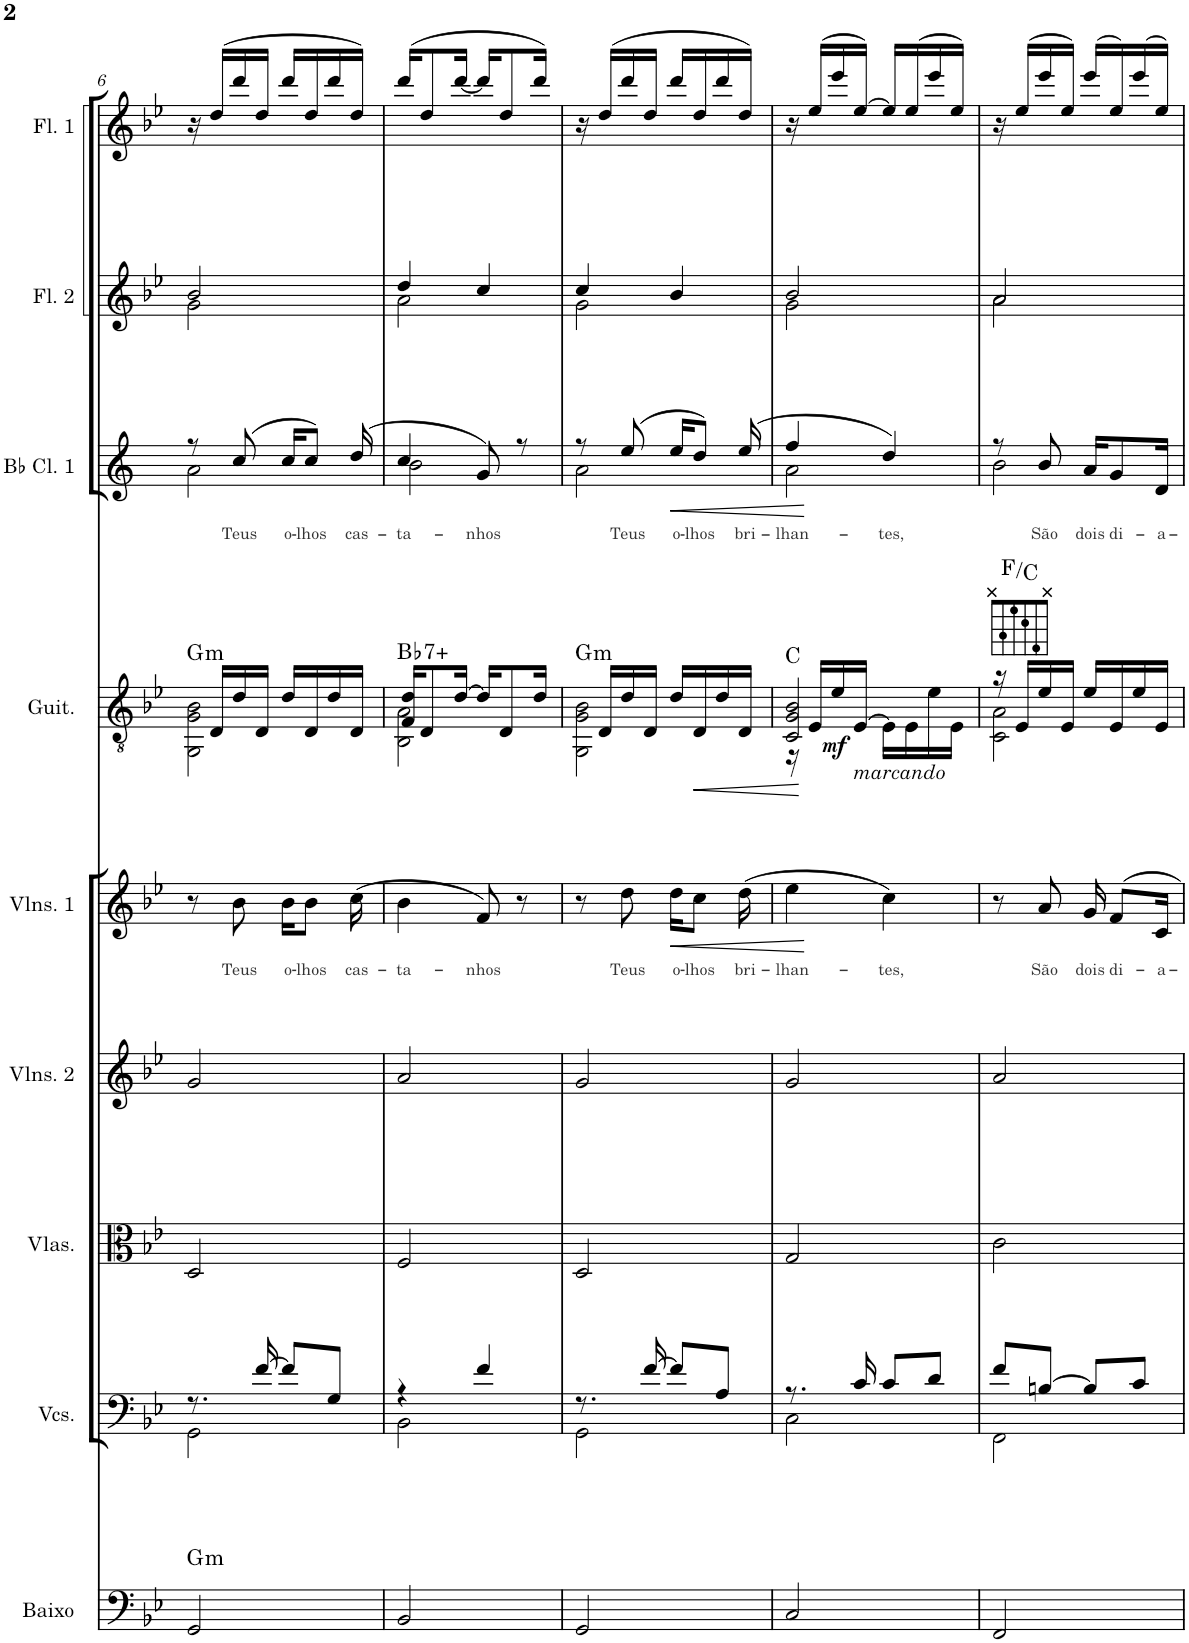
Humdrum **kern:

**kern	**harte	**kern	**kern	**kern	**kern	**text	**dynam	**kern	**dynam	**harte	**kern	**text	**dynam	**kern	**kern
*part9	*part9	*part8	*part7	*part6	*part5	*part5	*part5	*part4	*part4	*part4	*part3	*part3	*part3	*part2	*part1
*staff9	*	*staff8	*staff7	*staff6	*staff5	*staff5	*staff5	*staff4	*staff4	*	*staff3	*staff3	*staff3	*staff2	*staff1
*I"Baixo Acústico	*	*I"Violoncellos	*I"Violas	*I"Violins 2	*I"Violins 1	*	*	*I"Guitarra Clássica	*	*	*I"Bb Clarinet 1	*	*	*I"Flute 2	*I"Flute 1
*I'Baixo	*	*I'Vcs.	*I'Vlas.	*I'Vlns. 2	*I'Vlns. 1	*	*	*I'Guit.	*	*	*I'Bb Cl. 1	*	*	*I'Fl. 2	*I'Fl. 1
!!LO:PB:g=z
*clefF4	*	*clefF4	*clefC3	*clefG2	*clefG2	*	*	*clefGv2	*	*	*clefG2	*	*	*clefG2	*clefG2
*Trd7c12	*	*	*	*	*	*	*	*	*	*	*Trd1c2	*	*	*	*
*k[b-e-]	*	*k[b-e-]	*k[b-e-]	*k[b-e-]	*k[b-e-]	*	*	*k[b-e-]	*	*	*k[]	*	*	*k[b-e-]	*k[b-e-]
*M2/4	*	*M2/4	*M2/4	*M2/4	*M2/4	*	*	*M2/4	*	*	*M2/4	*	*	*M2/4	*M2/4
=6	=6	=6	=6	=6	=6	=6	=6	=6	=6	=6	=6	=6	=6	=6	=6
*	*	*^	*	*	*	*	*	*^	*	*	*^	*	*	*^	*
!	!LO:H:kt=m	!	!	!	!	!	!	!	!	!	!	!LO:H:kt=m	!	!	!	!	!	!	!
2GG/	G:min	8.r	2GG\	2D/	2g/	8r	.	.	2GG\ 2G\ 2B-\	16ryy	.	G:min	8r	2a\	.	.	2b-/	2g\	16r
.	.	.	.	.	.	.	.	.	.	16D/LL	.	.	.	.	.	.	.	.	(>16dd/LL
!	!	!	!	!	!	!	!LO:LY:b:color=#333333	!	!	!	!	!	!	!	!LO:LY:b:color=#333333	!	!	!	!
.	.	.	.	.	.	8b-\	Teus	.	.	16d/	.	.	(8cc/	.	Teus	.	.	.	16ddd/
.	.	[16f/	.	.	.	.	.	.	.	16D/JJ	.	.	.	.	.	.	.	.	16dd/JJ
!	!	!	!	!	!	!	!LO:LY:b:color=#333333	!	!	!	!	!	!	!	!LO:LY:b:color=#333333	!	!	!	!
.	.	8f/L]	.	.	.	16b-\KL	o-	.	.	16d/LL	.	.	16cc/KL	.	o-	.	.	.	16ddd/LL
!	!	!	!	!	!	!	!LO:LY:b:color=#333333	!	!	!	!	!	!	!	!LO:LY:b:color=#333333	!	!	!	!
.	.	.	.	.	.	8b-\J	-lhos	.	.	16D/	.	.	8cc/J)	.	-lhos	.	.	.	16dd/
.	.	8G/J	.	.	.	.	.	.	.	16d/	.	.	.	.	.	.	.	.	16ddd/
!	!	!	!	!	!	!	!LO:LY:b:color=#333333	!	!	!	!	!	!	!	!LO:LY:b:color=#333333	!	!	!	!
.	.	.	.	.	.	(16cc\	cas-	.	.	16D/JJ	.	.	(16dd/	.	cas-	.	.	.	16dd/JJ)
=7	=7	=7	=7	=7	=7	=7	=7	=7	=7	=7	=7	=7	=7	=7	=7	=7	=7	=7	=7
!	!	!	!	!	!	!	!LO:LY:b:color=#333333	!	!	!	!	!LO:H:kt=7+	!	!	!LO:LY:b:color=#333333	!	!	!	!
2BB-/	.	4r	2BB-\	2F/	2a/	4b-\	-ta-	.	16F/ 16d/KL	2BB-\ 2A\	.	Bb:aug(b7)	4cc/	2b\	-ta-	.	4dd/	2a\	(>16ddd/KL
.	.	.	.	.	.	.	.	.	8D/	.	.	.	.	.	.	.	.	.	8dd/
.	.	.	.	.	.	.	.	.	[16d/Jk	.	.	.	.	.	.	.	.	.	[16ddd/Jk
!	!	!	!	!	!	!	!LO:LY:b:color=#333333	!	!	!	!	!	!	!	!LO:LY:b:color=#333333	!	!	!	!
.	.	4f/	.	.	.	8f/)	-nhos	.	16d/KL]	.	.	.	8g/)	.	-nhos	.	4cc/	.	16ddd/KL]
.	.	.	.	.	.	.	.	.	8D/	.	.	.	.	.	.	.	.	.	8dd/
.	.	.	.	.	.	8r	.	.	.	.	.	.	8r	.	.	.	.	.	.
.	.	.	.	.	.	.	.	.	16d/Jk	.	.	.	.	.	.	.	.	.	16ddd/Jk)
=8	=8	=8	=8	=8	=8	=8	=8	=8	=8	=8	=8	=8	=8	=8	=8	=8	=8	=8	=8
!	!	!	!	!	!	!	!	!	!	!	!	!LO:H:kt=m	!	!	!	!	!	!	!
2GG/	.	8.r	2GG\	2D/	2g/	8r	.	.	2GG\ 2G\ 2B-\	16ryy	.	G:min	8r	2a\	.	.	4cc/	2g\	16r
.	.	.	.	.	.	.	.	.	.	16D/LL	.	.	.	.	.	.	.	.	(>16dd/LL
!	!	!	!	!	!	!	!LO:LY:b:color=#333333	!	!	!	!	!	!	!	!LO:LY:b:color=#333333	!	!	!	!
.	.	.	.	.	.	8dd\	Teus	.	.	16d/	.	.	(8ee/	.	Teus	.	.	.	16ddd/
.	.	[16f/	.	.	.	.	.	.	.	16D/JJ	.	.	.	.	.	.	.	.	16dd/JJ
!	!	!	!	!	!	!	!LO:LY:b:color=#333333	!LO:HP:b	!	!	!	!	!	!	!LO:LY:b:color=#333333	!LO:HP:b	!	!	!
.	.	8f/L]	.	.	.	16dd\KL	o-	<	.	16d/LL	.	.	16ee/KL	.	o-	<	4b-/	.	16ddd/LL
!	!	!	!	!	!	!	!LO:LY:b:color=#333333	!	!	!	!LO:HP:b	!	!	!	!LO:LY:b:color=#333333	!	!	!	!
.	.	.	.	.	.	8cc\J	-lhos	.	.	16D/	<	.	8dd/J)	.	-lhos	.	.	.	16dd/
.	.	8A/J	.	.	.	.	.	.	.	16d/	.	.	.	.	.	.	.	.	16ddd/
!	!	!	!	!	!	!	!LO:LY:b:color=#333333	!	!	!	!	!	!	!	!LO:LY:b:color=#333333	!	!	!	!
.	.	.	.	.	.	(16dd\	bri-	.	.	16D/JJ	.	.	(16ee/	.	bri-	.	.	.	16dd/JJ)
=9	=9	=9	=9	=9	=9	=9	=9	=9	=9	=9	=9	=9	=9	=9	=9	=9	=9	=9	=9
!	!	!	!	!	!	!	!LO:LY:b:color=#333333	!	!	!	!	!	!	!	!LO:LY:b:color=#333333	!	!	!	!
2C/	.	8.r	2C\	2G/	2g/	4ee-\	-lhan-	.	2C/ 2G/ 2B-/	16r	.	C:maj	4ff/	2a\	-lhan-	.	2b-/	2g\	16r
.	.	.	.	.	.	.	.	.	.	16E-/LL	[	.	.	.	.	.	.	.	(>16ee-/LL
!	!	!	!	!	!	!	!	!	!	!	!LO:DY:b	!	!	!	!	!	!	!	!
.	.	.	.	.	.	.	.	.	.	16e-/	mf	.	.	.	.	.	.	.	16eee-/
!	!	!	!	!	!	!	!	!	!	!LO:TX:b:i:t=marcando	!	!	!	!	!	!	!	!	!
.	.	16c/	.	.	.	.	.	.	.	[>16E-/JJ	.	.	.	.	.	.	.	.	[>16ee-/JJ)
!	!	!	!	!	!	!	!LO:LY:b:color=#333333	!	!	!	!	!	!	!	!LO:LY:b:color=#333333	!	!	!	!
.	.	8c/L	.	.	.	4cc\)	-tes,	[	.	16E-\LL]	.	.	4dd/)	.	-tes,	[	.	.	16ee-/LL]
.	.	.	.	.	.	.	.	.	.	16E-\	.	.	.	.	.	.	.	.	(>16ee-/
.	.	8d/J	.	.	.	.	.	.	.	16e-\	.	.	.	.	.	.	.	.	16eee-/
.	.	.	.	.	.	.	.	.	.	16E-\JJ	.	.	.	.	.	.	.	.	16ee-/JJ)
=10	=10	=10	=10	=10	=10	=10	=10	=10	=10	=10	=10	=10	=10	=10	=10	=10	=10	=10	=10
2FF/	.	8f/L	2FF\	2c\	2a/	8r	.	.	16r	2C\ 2A\	.	F:maj/5	8r	2b\	.	.	2a/	2a\	16r
.	.	.	.	.	.	.	.	.	16E-/LL	.	.	.	.	.	.	.	.	.	(>16ee-/LL
!	!	!	!	!	!	!	!LO:LY:b:color=#333333	!	!	!	!	!	!	!	!LO:LY:b:color=#333333	!	!	!	!
.	.	[8Bn/J	.	.	.	8a/	São	.	16e-/	.	.	.	8b/	.	São	.	.	.	16eee-/
.	.	.	.	.	.	.	.	.	16E-/JJ	.	.	.	.	.	.	.	.	.	16ee-/JJ)
!	!	!	!	!	!	!	!LO:LY:b:color=#333333	!	!	!	!	!	!	!	!LO:LY:b:color=#333333	!	!	!	!
.	.	8B/L]	.	.	.	16g/	dois	.	16e-/LL	.	.	.	16a/KL	.	dois	.	.	.	(>16eee-/LL
!	!	!	!	!	!	!	!LO:LY:b:color=#333333	!	!	!	!	!	!	!	!LO:LY:b:color=#333333	!	!	!	!
.	.	.	.	.	.	8f/L	di-	.	16E-/	.	.	.	8g/	.	di-	.	.	.	16ee-/)
.	.	8c/J	.	.	.	.	.	.	16e-/	.	.	.	.	.	.	.	.	.	(>16eee-/
!	!	!	!	!	!	!	!LO:LY:b:color=#333333	!	!	!	!	!	!	!	!LO:LY:b:color=#333333	!	!	!	!
.	.	.	.	.	.	16c/Jk	-a-	.	16E-/JJ	.	.	.	16d/Jk	.	-a-	.	.	.	16ee-/JJ)
*	*	*	*	*	*	*	*	*	*v	*v	*	*	*	*	*	*	*v	*v	*
*	*	*v	*v	*	*	*	*	*	*	*	*	*v	*v	*	*	*	*
=	=	=	=	=	=	=	=	=	=	=	=	=	=	=	=
*-	*-	*-	*-	*-	*-	*-	*-	*-	*-	*-	*-	*-	*-	*-	*-
